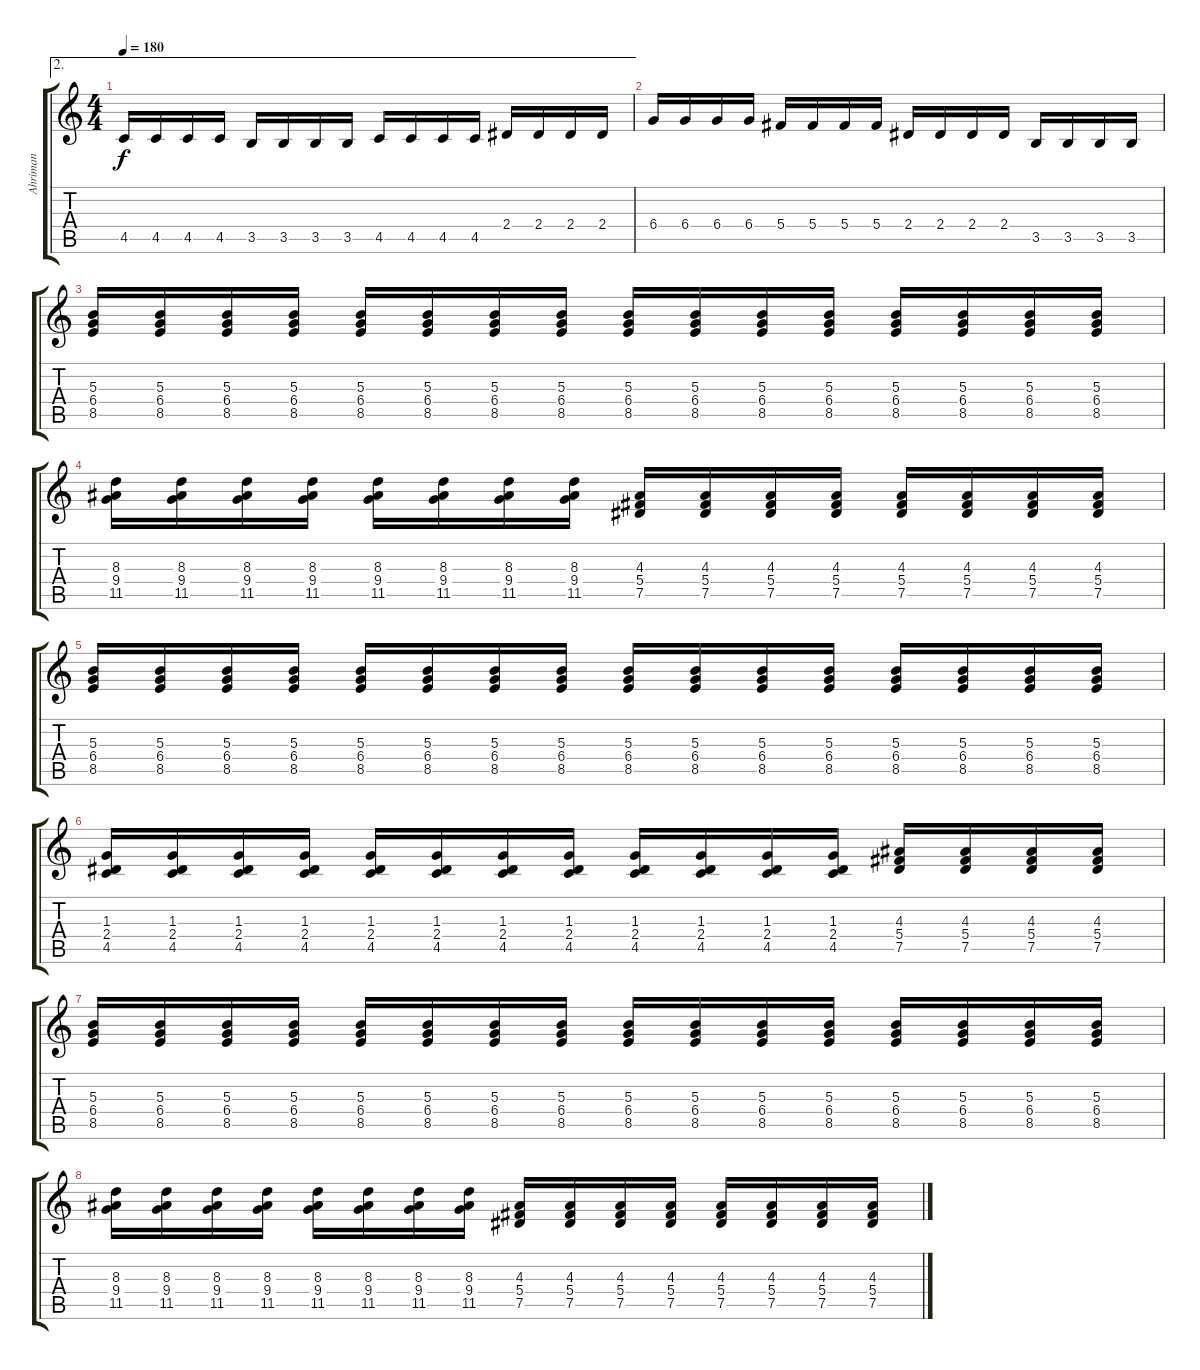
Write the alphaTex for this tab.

\track ("Ahriman" "Ahriman") {instrument distortionguitar}
\staff {score tabs}
\tuning (Eb4 Bb3 Gb3 Db3 Ab2 Eb2) {hide}
\ae 2
\ts (4 4)
\tempo 180
\clef g2
\ks c
4.5.16{dy f} 4.5.16 4.5.16 4.5.16 3.5.16 3.5.16 3.5.16 3.5.16 4.5.16 4.5.16 4.5.16 4.5.16 2.4.16 2.4.16 2.4.16 2.4.16 |
6.4.16 6.4.16 6.4.16 6.4.16 5.4.16 5.4.16 5.4.16 5.4.16 2.4.16 2.4.16 2.4.16 2.4.16 3.5.16 3.5.16 3.5.16 3.5.16 |
(5.3 6.4 8.5).16 (5.3 6.4 8.5).16 (5.3 6.4 8.5).16 (5.3 6.4 8.5).16 (5.3 6.4 8.5).16 (5.3 6.4 8.5).16 (5.3 6.4 8.5).16 (5.3 6.4 8.5).16 (5.3 6.4 8.5).16 (5.3 6.4 8.5).16 (5.3 6.4 8.5).16 (5.3 6.4 8.5).16 (5.3 6.4 8.5).16 (5.3 6.4 8.5).16 (5.3 6.4 8.5).16 (5.3 6.4 8.5).16 |
(8.3 9.4 11.5).16 (8.3 9.4 11.5).16 (8.3 9.4 11.5).16 (8.3 9.4 11.5).16 (8.3 9.4 11.5).16 (8.3 9.4 11.5).16 (8.3 9.4 11.5).16 (8.3 9.4 11.5).16 (4.3 5.4 7.5).16 (4.3 5.4 7.5).16 (4.3 5.4 7.5).16 (4.3 5.4 7.5).16 (4.3 5.4 7.5).16 (4.3 5.4 7.5).16 (4.3 5.4 7.5).16 (4.3 5.4 7.5).16 |
(5.3 6.4 8.5).16 (5.3 6.4 8.5).16 (5.3 6.4 8.5).16 (5.3 6.4 8.5).16 (5.3 6.4 8.5).16 (5.3 6.4 8.5).16 (5.3 6.4 8.5).16 (5.3 6.4 8.5).16 (5.3 6.4 8.5).16 (5.3 6.4 8.5).16 (5.3 6.4 8.5).16 (5.3 6.4 8.5).16 (5.3 6.4 8.5).16 (5.3 6.4 8.5).16 (5.3 6.4 8.5).16 (5.3 6.4 8.5).16 |
(1.3 2.4 4.5).16 (1.3 2.4 4.5).16 (1.3 2.4 4.5).16 (1.3 2.4 4.5).16 (1.3 2.4 4.5).16 (1.3 2.4 4.5).16 (1.3 2.4 4.5).16 (1.3 2.4 4.5).16 (1.3 2.4 4.5).16 (1.3 2.4 4.5).16 (1.3 2.4 4.5).16 (1.3 2.4 4.5).16 (4.3 5.4 7.5).16 (4.3 5.4 7.5).16 (4.3 5.4 7.5).16 (4.3 5.4 7.5).16 |
(5.3 6.4 8.5).16 (5.3 6.4 8.5).16 (5.3 6.4 8.5).16 (5.3 6.4 8.5).16 (5.3 6.4 8.5).16 (5.3 6.4 8.5).16 (5.3 6.4 8.5).16 (5.3 6.4 8.5).16 (5.3 6.4 8.5).16 (5.3 6.4 8.5).16 (5.3 6.4 8.5).16 (5.3 6.4 8.5).16 (5.3 6.4 8.5).16 (5.3 6.4 8.5).16 (5.3 6.4 8.5).16 (5.3 6.4 8.5).16 |
(8.3 9.4 11.5).16 (8.3 9.4 11.5).16 (8.3 9.4 11.5).16 (8.3 9.4 11.5).16 (8.3 9.4 11.5).16 (8.3 9.4 11.5).16 (8.3 9.4 11.5).16 (8.3 9.4 11.5).16 (4.3 5.4 7.5).16 (4.3 5.4 7.5).16 (4.3 5.4 7.5).16 (4.3 5.4 7.5).16 (4.3 5.4 7.5).16 (4.3 5.4 7.5).16 (4.3 5.4 7.5).16 (4.3 5.4 7.5).16
